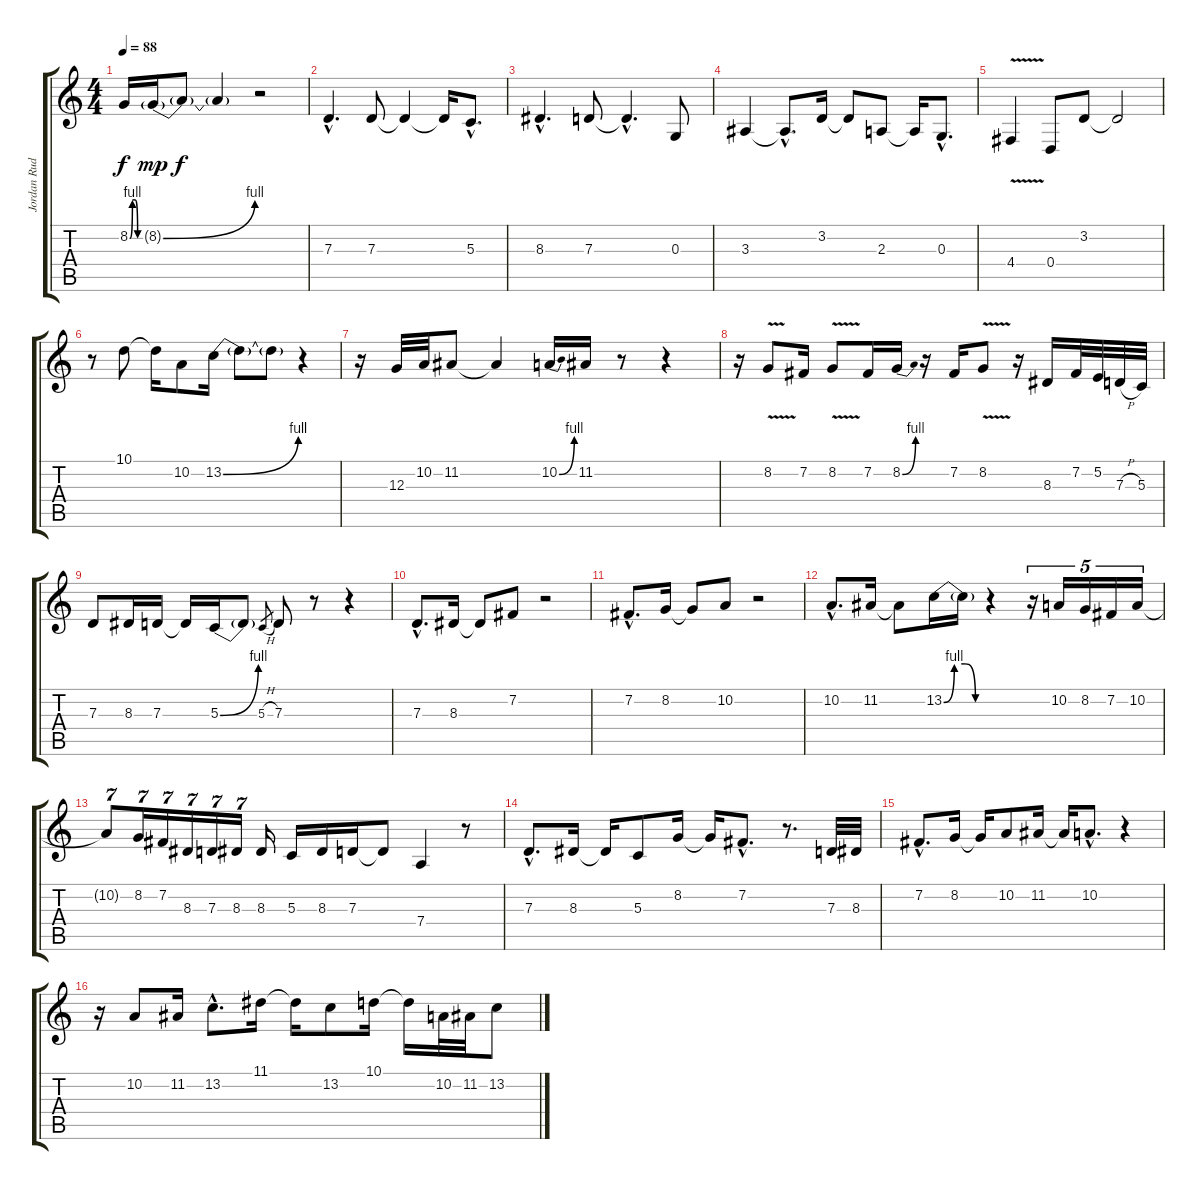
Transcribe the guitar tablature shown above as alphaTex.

\track ("Jordan Rudess" "Jordan Rud") {instrument sitar}
\staff {score tabs}
\tuning (E4 B3 G3 D3 A2 E2) {hide}
\ts (4 4)
\tempo 88
\clef g2
\ks c
8.2{be (custom 0 0 15 4 30 4 45 0 60 0)}.16{dy f} 8.2{be (bend 0 0 60 4) g}.16{dy mp} 8.2{t}.8{dy f} 8.2{t}.4 r.2 |
7.3{hac}.4{d} 7.3.8 7.3{t}.4 7.3{t}.16 5.3{hac}.8{d} |
8.3{hac}.4{d} 7.3.8 7.3{hac t}.4{d} 0.3.8 |
3.3.4 3.3{hac t}.8{d} 3.2.16 3.2{t}.8 2.3.8 2.3{t}.16 0.3{hac}.8{d} |
4.4{v}.4 0.4.8 3.2.8 3.2{t}.2 |
r.8 10.1.8 10.1{t}.16 10.2.8 13.2{be (bend 0 0 60 4)}.16 13.2{t}.8 13.2{t}.8 r.4 |
r.16 12.3.32 10.2.32 11.2.8 11.2{t}.4 10.2{be (bend 0 0 60 4)}.16 11.2.16 r.8 r.4 |
r.16 8.2{v}.8 7.2.16 8.2{v}.8 7.2.16 8.2{be (bend 0 0 60 4)}.16 r.16 7.2.16 8.2{v}.8 r.16 8.3.16 7.2.32 5.2.32 7.3{h}.32 5.3.32 |
7.3.8 8.3.16 7.3.16 7.3{t}.16 5.3{be (bend 0 0 60 4)}.16 5.3{t}.8 5.3{h}.8{gr} 7.3.8 r.8 r.4 |
7.3{hac}.8{d} 8.3.16 8.3{t}.8 7.2.8 r.2 |
7.2{hac}.8{d} 8.2.16 8.2{t}.8 10.2.8 r.2 |
10.2{hac}.8{d} 11.2.16 11.2{t}.8 13.2{be (custom 0 0 15 4 30 4 45 0 60 0)}.16 13.2{t}.16 r.4 r.16{tu (5 4)} 10.2.16{tu (5 4)} 8.2.16{tu (5 4)} 7.2.16{tu (5 4)} 10.2.16{tu (5 4)} |
10.2{t}.8{tu (7 4)} 8.2.16{tu (7 4)} 7.2.16{tu (7 4)} 8.3.16{tu (7 4)} 7.3.16{tu (7 4)} 8.3.16{tu (7 4)} 8.3.16 5.3.16 8.3.16 7.3.16 7.3{t}.8 7.4.4 r.8 |
7.3{hac}.8{d} 8.3.16 8.3{t}.16 5.3.8 8.2.16 8.2{t}.16 7.2{hac}.8{d} r.8{d} 7.3.32 8.3.32 |
7.2{hac}.8{d} 8.2.16 8.2{t}.16 10.2.8 11.2.16 11.2{t}.16 10.2{hac}.8{d} r.4 |
r.16 10.2.8 11.2.16 13.2{hac}.8{d} 11.1.16 11.1{t}.16 13.2.8 10.1.16 10.1{t}.16 10.2.32 11.2.32 13.2.8
